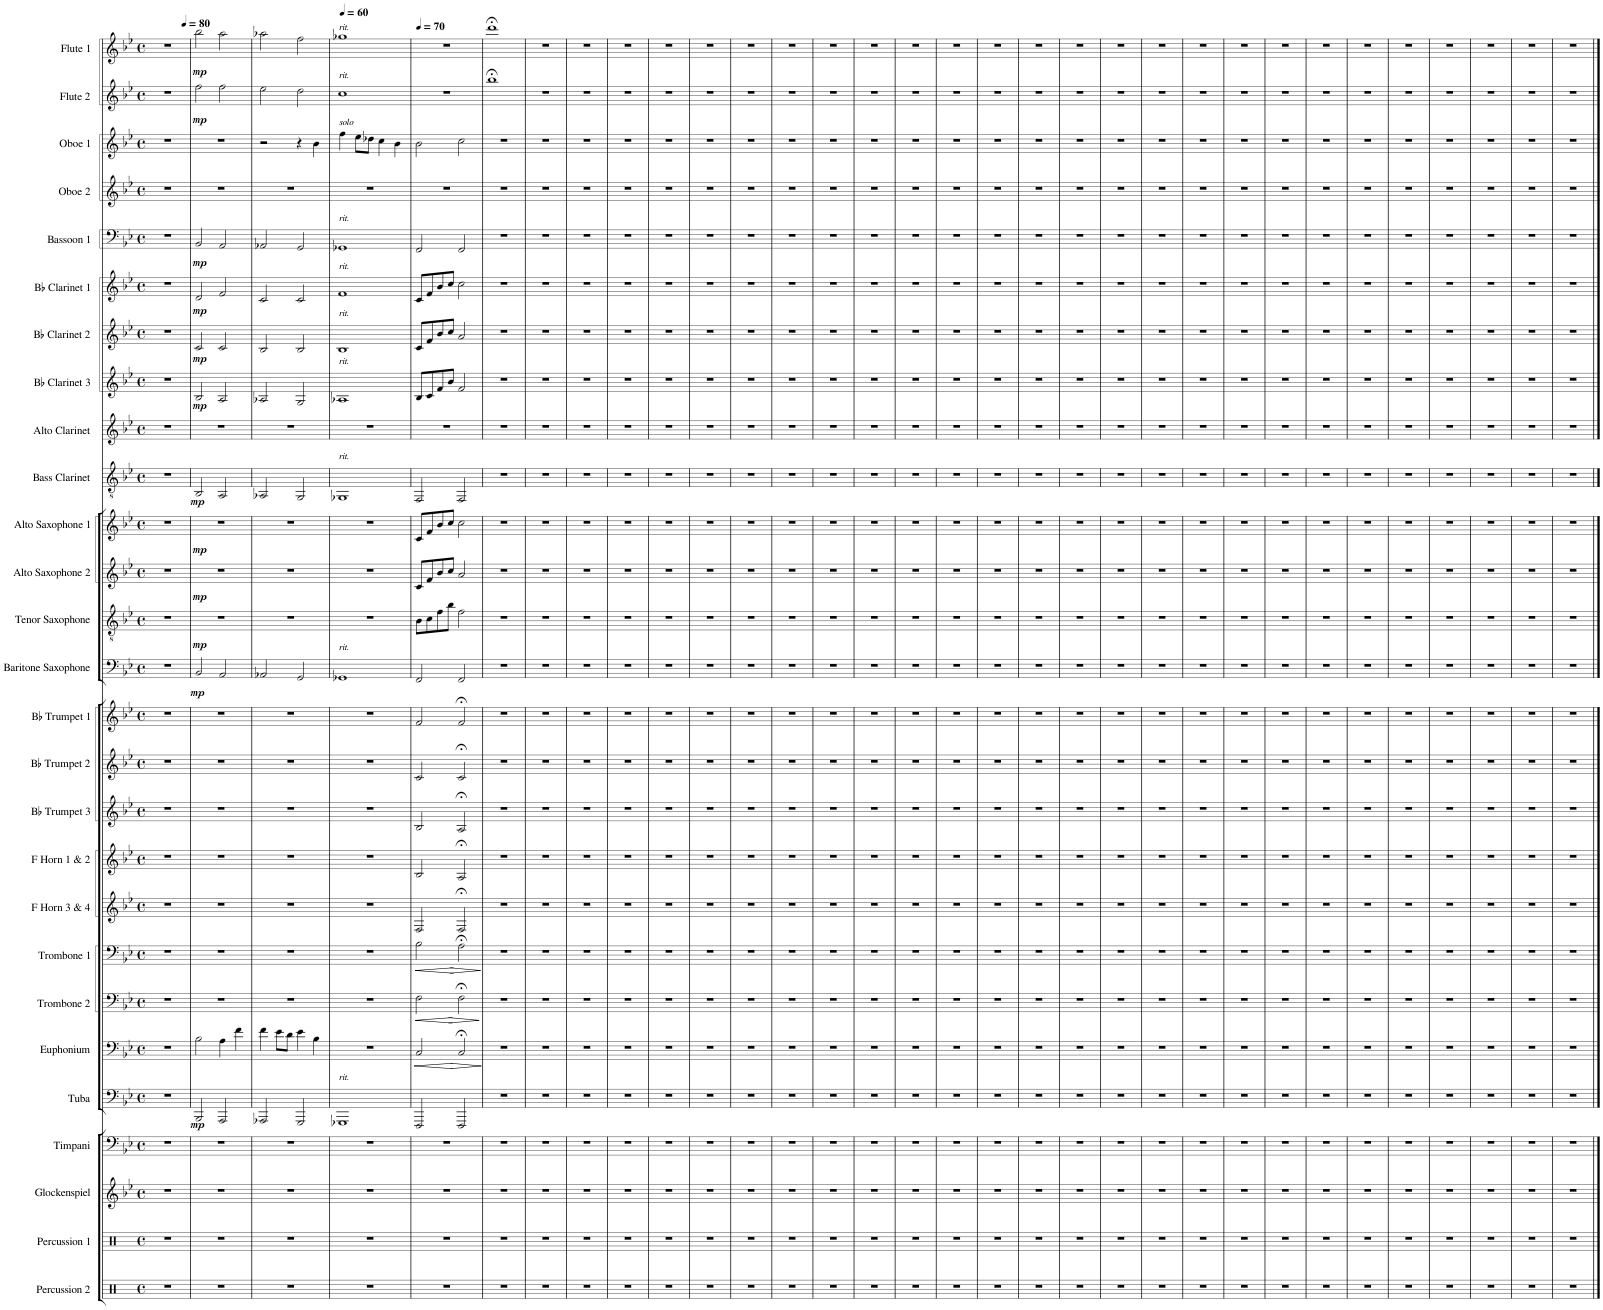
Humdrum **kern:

**kern	**kern	**kern	**kern	**kern	**dynam	**kern	**dynam	**kern	**dynam	**kern	**dynam	**kern	**kern	**kern	**kern	**kern	**kern	**dynam	**kern	**dynam	**kern	**dynam	**kern	**dynam	**kern	**dynam	**kern	**kern	**dynam	**kern	**dynam	**kern	**dynam	**kern	**dynam	**kern	**kern	**kern	**dynam	**kern	**dynam
*part27	*part26	*part25	*part24	*part23	*part23	*part22	*part22	*part21	*part21	*part20	*part20	*part19	*part18	*part17	*part16	*part15	*part14	*part14	*part13	*part13	*part12	*part12	*part11	*part11	*part10	*part10	*part9	*part8	*part8	*part7	*part7	*part6	*part6	*part5	*part5	*part4	*part3	*part2	*part2	*part1	*part1
*staff27	*staff26	*staff25	*staff24	*staff23	*staff23	*staff22	*staff22	*staff21	*staff21	*staff20	*staff20	*staff19	*staff18	*staff17	*staff16	*staff15	*staff14	*staff14	*staff13	*staff13	*staff12	*staff12	*staff11	*staff11	*staff10	*staff10	*staff9	*staff8	*staff8	*staff7	*staff7	*staff6	*staff6	*staff5	*staff5	*staff4	*staff3	*staff2	*staff2	*staff1	*staff1
*I"Percussion 2	*I"Percussion 1	*I"Glockenspiel	*I"Timpani	*I"Tuba	*	*I"Euphonium	*	*I"Trombone 2	*	*I"Trombone 1	*	*I"F Horn 3 &amp; 4	*I"F Horn 1 &amp; 2	*I"Bb Trumpet 3	*I"Bb Trumpet 2	*I"Bb Trumpet 1	*I"Baritone Saxophone	*	*I"Tenor Saxophone	*	*I"Alto Saxophone 2	*	*I"Alto Saxophone 1	*	*I"Bass Clarinet	*	*I"Alto Clarinet	*I"Bb Clarinet 3	*	*I"Bb Clarinet 2	*	*I"Bb Clarinet 1	*	*I"Bassoon 1	*	*I"Oboe 2	*I"Oboe 1	*I"Flute 2	*	*I"Flute 1	*
*I'Perc. 2	*I'Perc. 1	*I'Glk.	*I'Timp.	*I'Tba.	*	*I'Euph.	*	*I'Tbn. 2	*	*I'Tbn. 1	*	*I'F Hn. 3 4	*I'F Hn. 1 2	*I'Bb Tpt. 3	*I'Bb Tpt. 2	*I'Bb Tpt. 1	*I'Bar. Sax.	*	*I'T. Sax.	*	*I'A. Sax. 2	*	*I'A. Sax. 1	*	*I'B. Cl.	*	*I'A. Cl.	*I'Bb Cl. 3	*	*I'Bb Cl. 2	*	*I'Bb Cl. 1	*	*I'Bsn. 1	*	*I'Ob. 2	*I'Ob. 1	*I'Fl. 2	*	*I'Fl. 1	*
*clefX	*clefX	*clefG2	*clefF4	*clefF4	*	*clefF4	*	*clefF4	*	*clefF4	*	*clefG2	*clefG2	*clefG2	*clefG2	*clefG2	*clefF4	*	*clefGv2	*	*clefG2	*	*clefG2	*	*clefGv2	*	*clefG2	*clefG2	*	*clefG2	*	*clefG2	*	*clefF4	*	*clefG2	*clefG2	*clefG2	*	*clefG2	*
*	*	*	*	*	*	*	*	*	*	*	*	*ITrd4c7	*ITrd4c7	*ITrd1c2	*ITrd1c2	*ITrd1c2	*ITrd12c21	*	*ITrd8c14	*	*ITrd5c9	*	*ITrd5c9	*	*ITrd8c14	*	*ITrd1c2	*ITrd1c2	*	*ITrd1c2	*	*ITrd1c2	*	*	*	*	*	*	*	*	*
*k[]	*k[]	*k[b-e-]	*k[b-e-]	*k[b-e-]	*	*k[b-e-]	*	*k[b-e-]	*	*k[b-e-]	*	*k[b-e-]	*k[b-e-]	*k[b-e-]	*k[b-e-]	*k[b-e-]	*k[b-e-]	*	*k[b-e-]	*	*k[b-e-]	*	*k[b-e-]	*	*k[b-e-]	*	*k[b-e-]	*k[b-e-]	*	*k[b-e-]	*	*k[b-e-]	*	*k[b-e-]	*	*k[b-e-]	*k[b-e-]	*k[b-e-]	*	*k[b-e-]	*
*M4/4	*M4/4	*M4/4	*M4/4	*M4/4	*	*M4/4	*	*M4/4	*	*M4/4	*	*M4/4	*M4/4	*M4/4	*M4/4	*M4/4	*M4/4	*	*M4/4	*	*M4/4	*	*M4/4	*	*M4/4	*	*M4/4	*M4/4	*	*M4/4	*	*M4/4	*	*M4/4	*	*M4/4	*M4/4	*M4/4	*	*M4/4	*
*met(c)	*met(c)	*met(c)	*met(c)	*met(c)	*	*met(c)	*	*met(c)	*	*met(c)	*	*met(c)	*met(c)	*met(c)	*met(c)	*met(c)	*met(c)	*	*met(c)	*	*met(c)	*	*met(c)	*	*met(c)	*	*met(c)	*met(c)	*	*met(c)	*	*met(c)	*	*met(c)	*	*met(c)	*met(c)	*met(c)	*	*met(c)	*
=1	=1	=1	=1	=1	=1	=1	=1	=1	=1	=1	=1	=1	=1	=1	=1	=1	=1	=1	=1	=1	=1	=1	=1	=1	=1	=1	=1	=1	=1	=1	=1	=1	=1	=1	=1	=1	=1	=1	=1	=1	=1
*	*	*	*	*	*	*	*	*	*	*	*	*	*	*	*	*	*	*	*	*	*	*	*	*	*	*	*	*	*	*	*	*	*	*	*	*	*	*	*	*^	*
1r	1r	1r	1r	1r	.	1r	.	1r	.	1r	.	1r	1r	1r	1r	1r	1r	.	1r	.	1r	.	1r	.	1r	.	1r	1r	.	1r	.	1r	.	1r	.	1r	1r	1r	.	1r	2.ryy	.
*	*	*	*	*	*	*	*	*	*	*	*	*	*	*	*	*	*	*	*	*	*	*	*	*	*	*	*	*	*	*	*	*	*	*	*	*	*	*	*	*MM80	*	*
.	.	.	.	.	.	.	.	.	.	.	.	.	.	.	.	.	.	.	.	.	.	.	.	.	.	.	.	.	.	.	.	.	.	.	.	.	.	.	.	.	4ryy	.
=2	=2	=2	=2	=2	=2	=2	=2	=2	=2	=2	=2	=2	=2	=2	=2	=2	=2	=2	=2	=2	=2	=2	=2	=2	=2	=2	=2	=2	=2	=2	=2	=2	=2	=2	=2	=2	=2	=2	=2	=2	=2	=2
!	!	!	!	!	!LO:DY:b	!	!	!	!	!	!	!	!	!	!	!	!	!LO:DY:b	!	!LO:DY:b	!	!LO:DY:b	!	!LO:DY:b	!	!LO:DY:b	!	!	!LO:DY:b	!	!LO:DY:b	!	!LO:DY:b	!	!LO:DY:b	!	!	!	!LO:DY:b	!	!	!LO:DY:b
*	*	*	*	*	*	*	*	*	*	*	*	*	*	*	*	*	*	*	*	*	*	*	*	*	*	*	*	*	*	*	*	*	*	*	*	*	*	*	*	*v	*v	*
1r	1r	1r	1r	2BBB-/	mp	2B-\	.	1r	.	1r	.	1r	1r	1r	1r	1r	2BB-/	mp	1r	mp	1r	mp	1r	mp	2BB-/	mp	1r	2B-/	mp	2c/	mp	2d/	mp	2BB-/	mp	1r	1r	2ff\	mp	2bb-\	mp
.	.	.	.	2AAA/	.	4A\	.	.	.	.	.	.	.	.	.	.	2AA/	.	.	.	.	.	.	.	2AA/	.	.	2A/	.	2c/	.	2f/	.	2AA/	.	.	.	2ff\	.	2aa\	.
.	.	.	.	.	.	4f\	.	.	.	.	.	.	.	.	.	.	.	.	.	.	.	.	.	.	.	.	.	.	.	.	.	.	.	.	.	.	.	.	.	.	.
=3	=3	=3	=3	=3	=3	=3	=3	=3	=3	=3	=3	=3	=3	=3	=3	=3	=3	=3	=3	=3	=3	=3	=3	=3	=3	=3	=3	=3	=3	=3	=3	=3	=3	=3	=3	=3	=3	=3	=3	=3	=3
1r	1r	1r	1r	2AAA-X/	.	4f\	.	1r	.	1r	.	1r	1r	1r	1r	1r	2AA-X/	.	1r	.	1r	.	1r	.	2AA-X/	.	1r	2A-X/	.	2B-/	.	2c/	.	2AA-X/	.	1r	2r	2ee-\	.	2aa-X\	.
.	.	.	.	.	.	8e-\L	.	.	.	.	.	.	.	.	.	.	.	.	.	.	.	.	.	.	.	.	.	.	.	.	.	.	.	.	.	.	.	.	.	.	.
.	.	.	.	.	.	8d\J	.	.	.	.	.	.	.	.	.	.	.	.	.	.	.	.	.	.	.	.	.	.	.	.	.	.	.	.	.	.	.	.	.	.	.
.	.	.	.	2GGG/	.	4e-\	.	.	.	.	.	.	.	.	.	.	2GG/	.	.	.	.	.	.	.	2GG/	.	.	2G/	.	2B-/	.	2c/	.	2GG/	.	.	4r	2dd\	.	2ff\	.
.	.	.	.	.	.	4B-\	.	.	.	.	.	.	.	.	.	.	.	.	.	.	.	.	.	.	.	.	.	.	.	.	.	.	.	.	.	.	4b-\	.	.	.	.
=4	=4	=4	=4	=4	=4	=4	=4	=4	=4	=4	=4	=4	=4	=4	=4	=4	=4	=4	=4	=4	=4	=4	=4	=4	=4	=4	=4	=4	=4	=4	=4	=4	=4	=4	=4	=4	=4	=4	=4	=4	=4
*	*	*	*	*	*	*	*	*	*	*	*	*	*	*	*	*	*	*	*	*	*	*	*	*	*	*	*	*	*	*	*	*	*	*	*	*	*	*	*	*MM60	*
!	!	!	!	!	!	!	!	!	!	!	!	!	!	!	!	!	!	!	!	!	!	!	!	!	!	!	!	!	!	!	!	!	!	!	!	!	!	!	!	!LO:TX:a:i:t=rit.	!
!	!	!	!	!	!	!	!	!	!	!	!	!	!	!	!	!	!	!	!	!	!	!	!	!	!	!	!	!	!	!	!	!	!	!	!	!	!	!LO:TX:a:i:t=rit.	!	!	!
!	!	!	!	!	!	!	!	!	!	!	!	!	!	!	!	!	!	!	!	!	!	!	!	!	!	!	!	!	!	!	!	!	!	!	!	!	!LO:TX:a:i:t=solo	!	!	!	!
!	!	!	!	!	!	!	!	!	!	!	!	!	!	!	!	!	!	!	!	!	!	!	!	!	!	!	!	!	!	!	!	!	!	!LO:TX:a:i:t=rit.	!	!	!	!	!	!	!
!	!	!	!	!	!	!	!	!	!	!	!	!	!	!	!	!	!	!	!	!	!	!	!	!	!	!	!	!	!	!	!	!LO:TX:a:i:t=rit.	!	!	!	!	!	!	!	!	!
!	!	!	!	!	!	!	!	!	!	!	!	!	!	!	!	!	!	!	!	!	!	!	!	!	!	!	!	!	!	!LO:TX:a:i:t=rit.	!	!	!	!	!	!	!	!	!	!	!
!	!	!	!	!	!	!	!	!	!	!	!	!	!	!	!	!	!	!	!	!	!	!	!	!	!	!	!	!LO:TX:a:i:t=rit.	!	!	!	!	!	!	!	!	!	!	!	!	!
!	!	!	!	!	!	!	!	!	!	!	!	!	!	!	!	!	!	!	!	!	!	!	!	!	!LO:TX:a:i:t=rit.	!	!	!	!	!	!	!	!	!	!	!	!	!	!	!	!
!	!	!	!	!	!	!	!	!	!	!	!	!	!	!	!	!	!LO:TX:a:i:t=rit.	!	!	!	!	!	!	!	!	!	!	!	!	!	!	!	!	!	!	!	!	!	!	!	!
!	!	!	!	!LO:TX:a:i:t=rit.	!	!	!	!	!	!	!	!	!	!	!	!	!	!	!	!	!	!	!	!	!	!	!	!	!	!	!	!	!	!	!	!	!	!	!	!	!
1r	1r	1r	1r	1GGG-X	.	1r	.	1r	.	1r	.	1r	1r	1r	1r	1r	1GG-X	.	1r	.	1r	.	1r	.	1GG-X	.	1r	1A-X	.	1B-	.	1f	.	1GG-X	.	1r	4ff\	1cc	.	1gg-X	.
.	.	.	.	.	.	.	.	.	.	.	.	.	.	.	.	.	.	.	.	.	.	.	.	.	.	.	.	.	.	.	.	.	.	.	.	.	8ee-\L	.	.	.	.
.	.	.	.	.	.	.	.	.	.	.	.	.	.	.	.	.	.	.	.	.	.	.	.	.	.	.	.	.	.	.	.	.	.	.	.	.	8dd-X\J	.	.	.	.
.	.	.	.	.	.	.	.	.	.	.	.	.	.	.	.	.	.	.	.	.	.	.	.	.	.	.	.	.	.	.	.	.	.	.	.	.	4cc\	.	.	.	.
.	.	.	.	.	.	.	.	.	.	.	.	.	.	.	.	.	.	.	.	.	.	.	.	.	.	.	.	.	.	.	.	.	.	.	.	.	4b-\	.	.	.	.
=5	=5	=5	=5	=5	=5	=5	=5	=5	=5	=5	=5	=5	=5	=5	=5	=5	=5	=5	=5	=5	=5	=5	=5	=5	=5	=5	=5	=5	=5	=5	=5	=5	=5	=5	=5	=5	=5	=5	=5	=5	=5
*	*	*	*	*	*	*	*	*	*	*	*	*	*	*	*	*	*	*	*	*	*	*	*	*	*	*	*	*	*	*	*	*	*	*	*	*	*	*	*	*MM70	*
!	!	!	!	!	!	!	!LO:HP:b	!	!LO:HP:b	!	!LO:HP:b	!	!	!	!	!	!	!	!	!	!	!	!	!	!	!	!	!	!	!	!	!	!	!	!	!	!	!	!	!	!
1r	1r	1r	1r	2FFF/	.	2C/	<	2F\	<	2B-\	<	2F/	2B-/	2B-/	2c/	2f/	2FF/	.	8B-\L	.	8c/L	.	8c/L	.	2FF/	.	1r	8B-/L	.	8c/L	.	8c/L	.	2FF/	.	1r	2b-\	1r	.	1r	.
.	.	.	.	.	.	.	.	.	.	.	.	.	.	.	.	.	.	.	8c\	.	8f/	.	8f/	.	.	.	.	8c/	.	8f/	.	8f/	.	.	.	.	.	.	.	.	.
.	.	.	.	.	.	.	.	.	.	.	.	.	.	.	.	.	.	.	8f\	.	8b-/	.	8b-/	.	.	.	.	8f/	.	8b-/	.	8b-/	.	.	.	.	.	.	.	.	.
.	.	.	.	.	.	.	.	.	.	.	.	.	.	.	.	.	.	.	8b-\J	.	8cc/J	.	8cc/J	.	.	.	.	8b-/J	.	8cc/J	.	8cc/J	.	.	.	.	.	.	.	.	.
!	!	!	!	!	!	!	!LO:HP:b	!	!LO:HP:b	!	!LO:HP:b	!	!	!	!	!	!	!	!	!	!	!	!	!	!	!	!	!	!	!	!	!	!	!	!	!	!	!	!	!	!
.	.	.	.	2FFF/	.	2C;</	>	2F;<\	>	2A;<\	>	2F;</	2A;</	2A;</	2c;</	2f;</	2FF/	.	2f\	.	2a/	.	2cc\	.	2FF/	.	.	2f/	.	2a/	.	2cc\	.	2FF/	.	.	2cc\	.	.	.	.
.	.	.	.	.	.	.	[ ]	.	[ ]	.	[ ]	.	.	.	.	.	.	.	.	.	.	.	.	.	.	.	.	.	.	.	.	.	.	.	.	.	.	.	.	.	.
=6	=6	=6	=6	=6	=6	=6	=6	=6	=6	=6	=6	=6	=6	=6	=6	=6	=6	=6	=6	=6	=6	=6	=6	=6	=6	=6	=6	=6	=6	=6	=6	=6	=6	=6	=6	=6	=6	=6	=6	=6	=6
1r	1r	1r	1r	1r	.	1r	.	1r	.	1r	.	1r	1r	1r	1r	1r	1r	.	1r	.	1r	.	1r	.	1r	.	1r	1r	.	1r	.	1r	.	1r	.	1r	1r	1bb-;<	.	1ddd;<	.
=7	=7	=7	=7	=7	=7	=7	=7	=7	=7	=7	=7	=7	=7	=7	=7	=7	=7	=7	=7	=7	=7	=7	=7	=7	=7	=7	=7	=7	=7	=7	=7	=7	=7	=7	=7	=7	=7	=7	=7	=7	=7
1r	1r	1r	1r	1r	.	1r	.	1r	.	1r	.	1r	1r	1r	1r	1r	1r	.	1r	.	1r	.	1r	.	1r	.	1r	1r	.	1r	.	1r	.	1r	.	1r	1r	1r	.	1r	.
=8	=8	=8	=8	=8	=8	=8	=8	=8	=8	=8	=8	=8	=8	=8	=8	=8	=8	=8	=8	=8	=8	=8	=8	=8	=8	=8	=8	=8	=8	=8	=8	=8	=8	=8	=8	=8	=8	=8	=8	=8	=8
1r	1r	1r	1r	1r	.	1r	.	1r	.	1r	.	1r	1r	1r	1r	1r	1r	.	1r	.	1r	.	1r	.	1r	.	1r	1r	.	1r	.	1r	.	1r	.	1r	1r	1r	.	1r	.
=9	=9	=9	=9	=9	=9	=9	=9	=9	=9	=9	=9	=9	=9	=9	=9	=9	=9	=9	=9	=9	=9	=9	=9	=9	=9	=9	=9	=9	=9	=9	=9	=9	=9	=9	=9	=9	=9	=9	=9	=9	=9
1r	1r	1r	1r	1r	.	1r	.	1r	.	1r	.	1r	1r	1r	1r	1r	1r	.	1r	.	1r	.	1r	.	1r	.	1r	1r	.	1r	.	1r	.	1r	.	1r	1r	1r	.	1r	.
=10	=10	=10	=10	=10	=10	=10	=10	=10	=10	=10	=10	=10	=10	=10	=10	=10	=10	=10	=10	=10	=10	=10	=10	=10	=10	=10	=10	=10	=10	=10	=10	=10	=10	=10	=10	=10	=10	=10	=10	=10	=10
1r	1r	1r	1r	1r	.	1r	.	1r	.	1r	.	1r	1r	1r	1r	1r	1r	.	1r	.	1r	.	1r	.	1r	.	1r	1r	.	1r	.	1r	.	1r	.	1r	1r	1r	.	1r	.
=11	=11	=11	=11	=11	=11	=11	=11	=11	=11	=11	=11	=11	=11	=11	=11	=11	=11	=11	=11	=11	=11	=11	=11	=11	=11	=11	=11	=11	=11	=11	=11	=11	=11	=11	=11	=11	=11	=11	=11	=11	=11
1r	1r	1r	1r	1r	.	1r	.	1r	.	1r	.	1r	1r	1r	1r	1r	1r	.	1r	.	1r	.	1r	.	1r	.	1r	1r	.	1r	.	1r	.	1r	.	1r	1r	1r	.	1r	.
=12	=12	=12	=12	=12	=12	=12	=12	=12	=12	=12	=12	=12	=12	=12	=12	=12	=12	=12	=12	=12	=12	=12	=12	=12	=12	=12	=12	=12	=12	=12	=12	=12	=12	=12	=12	=12	=12	=12	=12	=12	=12
1r	1r	1r	1r	1r	.	1r	.	1r	.	1r	.	1r	1r	1r	1r	1r	1r	.	1r	.	1r	.	1r	.	1r	.	1r	1r	.	1r	.	1r	.	1r	.	1r	1r	1r	.	1r	.
=13	=13	=13	=13	=13	=13	=13	=13	=13	=13	=13	=13	=13	=13	=13	=13	=13	=13	=13	=13	=13	=13	=13	=13	=13	=13	=13	=13	=13	=13	=13	=13	=13	=13	=13	=13	=13	=13	=13	=13	=13	=13
1r	1r	1r	1r	1r	.	1r	.	1r	.	1r	.	1r	1r	1r	1r	1r	1r	.	1r	.	1r	.	1r	.	1r	.	1r	1r	.	1r	.	1r	.	1r	.	1r	1r	1r	.	1r	.
=14	=14	=14	=14	=14	=14	=14	=14	=14	=14	=14	=14	=14	=14	=14	=14	=14	=14	=14	=14	=14	=14	=14	=14	=14	=14	=14	=14	=14	=14	=14	=14	=14	=14	=14	=14	=14	=14	=14	=14	=14	=14
1r	1r	1r	1r	1r	.	1r	.	1r	.	1r	.	1r	1r	1r	1r	1r	1r	.	1r	.	1r	.	1r	.	1r	.	1r	1r	.	1r	.	1r	.	1r	.	1r	1r	1r	.	1r	.
=15	=15	=15	=15	=15	=15	=15	=15	=15	=15	=15	=15	=15	=15	=15	=15	=15	=15	=15	=15	=15	=15	=15	=15	=15	=15	=15	=15	=15	=15	=15	=15	=15	=15	=15	=15	=15	=15	=15	=15	=15	=15
1r	1r	1r	1r	1r	.	1r	.	1r	.	1r	.	1r	1r	1r	1r	1r	1r	.	1r	.	1r	.	1r	.	1r	.	1r	1r	.	1r	.	1r	.	1r	.	1r	1r	1r	.	1r	.
=16	=16	=16	=16	=16	=16	=16	=16	=16	=16	=16	=16	=16	=16	=16	=16	=16	=16	=16	=16	=16	=16	=16	=16	=16	=16	=16	=16	=16	=16	=16	=16	=16	=16	=16	=16	=16	=16	=16	=16	=16	=16
1r	1r	1r	1r	1r	.	1r	.	1r	.	1r	.	1r	1r	1r	1r	1r	1r	.	1r	.	1r	.	1r	.	1r	.	1r	1r	.	1r	.	1r	.	1r	.	1r	1r	1r	.	1r	.
=17	=17	=17	=17	=17	=17	=17	=17	=17	=17	=17	=17	=17	=17	=17	=17	=17	=17	=17	=17	=17	=17	=17	=17	=17	=17	=17	=17	=17	=17	=17	=17	=17	=17	=17	=17	=17	=17	=17	=17	=17	=17
1r	1r	1r	1r	1r	.	1r	.	1r	.	1r	.	1r	1r	1r	1r	1r	1r	.	1r	.	1r	.	1r	.	1r	.	1r	1r	.	1r	.	1r	.	1r	.	1r	1r	1r	.	1r	.
=18	=18	=18	=18	=18	=18	=18	=18	=18	=18	=18	=18	=18	=18	=18	=18	=18	=18	=18	=18	=18	=18	=18	=18	=18	=18	=18	=18	=18	=18	=18	=18	=18	=18	=18	=18	=18	=18	=18	=18	=18	=18
1r	1r	1r	1r	1r	.	1r	.	1r	.	1r	.	1r	1r	1r	1r	1r	1r	.	1r	.	1r	.	1r	.	1r	.	1r	1r	.	1r	.	1r	.	1r	.	1r	1r	1r	.	1r	.
=19	=19	=19	=19	=19	=19	=19	=19	=19	=19	=19	=19	=19	=19	=19	=19	=19	=19	=19	=19	=19	=19	=19	=19	=19	=19	=19	=19	=19	=19	=19	=19	=19	=19	=19	=19	=19	=19	=19	=19	=19	=19
1r	1r	1r	1r	1r	.	1r	.	1r	.	1r	.	1r	1r	1r	1r	1r	1r	.	1r	.	1r	.	1r	.	1r	.	1r	1r	.	1r	.	1r	.	1r	.	1r	1r	1r	.	1r	.
=20	=20	=20	=20	=20	=20	=20	=20	=20	=20	=20	=20	=20	=20	=20	=20	=20	=20	=20	=20	=20	=20	=20	=20	=20	=20	=20	=20	=20	=20	=20	=20	=20	=20	=20	=20	=20	=20	=20	=20	=20	=20
1r	1r	1r	1r	1r	.	1r	.	1r	.	1r	.	1r	1r	1r	1r	1r	1r	.	1r	.	1r	.	1r	.	1r	.	1r	1r	.	1r	.	1r	.	1r	.	1r	1r	1r	.	1r	.
=21	=21	=21	=21	=21	=21	=21	=21	=21	=21	=21	=21	=21	=21	=21	=21	=21	=21	=21	=21	=21	=21	=21	=21	=21	=21	=21	=21	=21	=21	=21	=21	=21	=21	=21	=21	=21	=21	=21	=21	=21	=21
1r	1r	1r	1r	1r	.	1r	.	1r	.	1r	.	1r	1r	1r	1r	1r	1r	.	1r	.	1r	.	1r	.	1r	.	1r	1r	.	1r	.	1r	.	1r	.	1r	1r	1r	.	1r	.
=22	=22	=22	=22	=22	=22	=22	=22	=22	=22	=22	=22	=22	=22	=22	=22	=22	=22	=22	=22	=22	=22	=22	=22	=22	=22	=22	=22	=22	=22	=22	=22	=22	=22	=22	=22	=22	=22	=22	=22	=22	=22
1r	1r	1r	1r	1r	.	1r	.	1r	.	1r	.	1r	1r	1r	1r	1r	1r	.	1r	.	1r	.	1r	.	1r	.	1r	1r	.	1r	.	1r	.	1r	.	1r	1r	1r	.	1r	.
=23	=23	=23	=23	=23	=23	=23	=23	=23	=23	=23	=23	=23	=23	=23	=23	=23	=23	=23	=23	=23	=23	=23	=23	=23	=23	=23	=23	=23	=23	=23	=23	=23	=23	=23	=23	=23	=23	=23	=23	=23	=23
1r	1r	1r	1r	1r	.	1r	.	1r	.	1r	.	1r	1r	1r	1r	1r	1r	.	1r	.	1r	.	1r	.	1r	.	1r	1r	.	1r	.	1r	.	1r	.	1r	1r	1r	.	1r	.
=24	=24	=24	=24	=24	=24	=24	=24	=24	=24	=24	=24	=24	=24	=24	=24	=24	=24	=24	=24	=24	=24	=24	=24	=24	=24	=24	=24	=24	=24	=24	=24	=24	=24	=24	=24	=24	=24	=24	=24	=24	=24
1r	1r	1r	1r	1r	.	1r	.	1r	.	1r	.	1r	1r	1r	1r	1r	1r	.	1r	.	1r	.	1r	.	1r	.	1r	1r	.	1r	.	1r	.	1r	.	1r	1r	1r	.	1r	.
=25	=25	=25	=25	=25	=25	=25	=25	=25	=25	=25	=25	=25	=25	=25	=25	=25	=25	=25	=25	=25	=25	=25	=25	=25	=25	=25	=25	=25	=25	=25	=25	=25	=25	=25	=25	=25	=25	=25	=25	=25	=25
1r	1r	1r	1r	1r	.	1r	.	1r	.	1r	.	1r	1r	1r	1r	1r	1r	.	1r	.	1r	.	1r	.	1r	.	1r	1r	.	1r	.	1r	.	1r	.	1r	1r	1r	.	1r	.
=26	=26	=26	=26	=26	=26	=26	=26	=26	=26	=26	=26	=26	=26	=26	=26	=26	=26	=26	=26	=26	=26	=26	=26	=26	=26	=26	=26	=26	=26	=26	=26	=26	=26	=26	=26	=26	=26	=26	=26	=26	=26
1r	1r	1r	1r	1r	.	1r	.	1r	.	1r	.	1r	1r	1r	1r	1r	1r	.	1r	.	1r	.	1r	.	1r	.	1r	1r	.	1r	.	1r	.	1r	.	1r	1r	1r	.	1r	.
=27	=27	=27	=27	=27	=27	=27	=27	=27	=27	=27	=27	=27	=27	=27	=27	=27	=27	=27	=27	=27	=27	=27	=27	=27	=27	=27	=27	=27	=27	=27	=27	=27	=27	=27	=27	=27	=27	=27	=27	=27	=27
1r	1r	1r	1r	1r	.	1r	.	1r	.	1r	.	1r	1r	1r	1r	1r	1r	.	1r	.	1r	.	1r	.	1r	.	1r	1r	.	1r	.	1r	.	1r	.	1r	1r	1r	.	1r	.
=28	=28	=28	=28	=28	=28	=28	=28	=28	=28	=28	=28	=28	=28	=28	=28	=28	=28	=28	=28	=28	=28	=28	=28	=28	=28	=28	=28	=28	=28	=28	=28	=28	=28	=28	=28	=28	=28	=28	=28	=28	=28
1r	1r	1r	1r	1r	.	1r	.	1r	.	1r	.	1r	1r	1r	1r	1r	1r	.	1r	.	1r	.	1r	.	1r	.	1r	1r	.	1r	.	1r	.	1r	.	1r	1r	1r	.	1r	.
=29	=29	=29	=29	=29	=29	=29	=29	=29	=29	=29	=29	=29	=29	=29	=29	=29	=29	=29	=29	=29	=29	=29	=29	=29	=29	=29	=29	=29	=29	=29	=29	=29	=29	=29	=29	=29	=29	=29	=29	=29	=29
1r	1r	1r	1r	1r	.	1r	.	1r	.	1r	.	1r	1r	1r	1r	1r	1r	.	1r	.	1r	.	1r	.	1r	.	1r	1r	.	1r	.	1r	.	1r	.	1r	1r	1r	.	1r	.
=30	=30	=30	=30	=30	=30	=30	=30	=30	=30	=30	=30	=30	=30	=30	=30	=30	=30	=30	=30	=30	=30	=30	=30	=30	=30	=30	=30	=30	=30	=30	=30	=30	=30	=30	=30	=30	=30	=30	=30	=30	=30
1r	1r	1r	1r	1r	.	1r	.	1r	.	1r	.	1r	1r	1r	1r	1r	1r	.	1r	.	1r	.	1r	.	1r	.	1r	1r	.	1r	.	1r	.	1r	.	1r	1r	1r	.	1r	.
=31	=31	=31	=31	=31	=31	=31	=31	=31	=31	=31	=31	=31	=31	=31	=31	=31	=31	=31	=31	=31	=31	=31	=31	=31	=31	=31	=31	=31	=31	=31	=31	=31	=31	=31	=31	=31	=31	=31	=31	=31	=31
1r	1r	1r	1r	1r	.	1r	.	1r	.	1r	.	1r	1r	1r	1r	1r	1r	.	1r	.	1r	.	1r	.	1r	.	1r	1r	.	1r	.	1r	.	1r	.	1r	1r	1r	.	1r	.
=32	=32	=32	=32	=32	=32	=32	=32	=32	=32	=32	=32	=32	=32	=32	=32	=32	=32	=32	=32	=32	=32	=32	=32	=32	=32	=32	=32	=32	=32	=32	=32	=32	=32	=32	=32	=32	=32	=32	=32	=32	=32
1r	1r	1r	1r	1r	.	1r	.	1r	.	1r	.	1r	1r	1r	1r	1r	1r	.	1r	.	1r	.	1r	.	1r	.	1r	1r	.	1r	.	1r	.	1r	.	1r	1r	1r	.	1r	.
==	==	==	==	==	==	==	==	==	==	==	==	==	==	==	==	==	==	==	==	==	==	==	==	==	==	==	==	==	==	==	==	==	==	==	==	==	==	==	==	==	==
*-	*-	*-	*-	*-	*-	*-	*-	*-	*-	*-	*-	*-	*-	*-	*-	*-	*-	*-	*-	*-	*-	*-	*-	*-	*-	*-	*-	*-	*-	*-	*-	*-	*-	*-	*-	*-	*-	*-	*-	*-	*-
